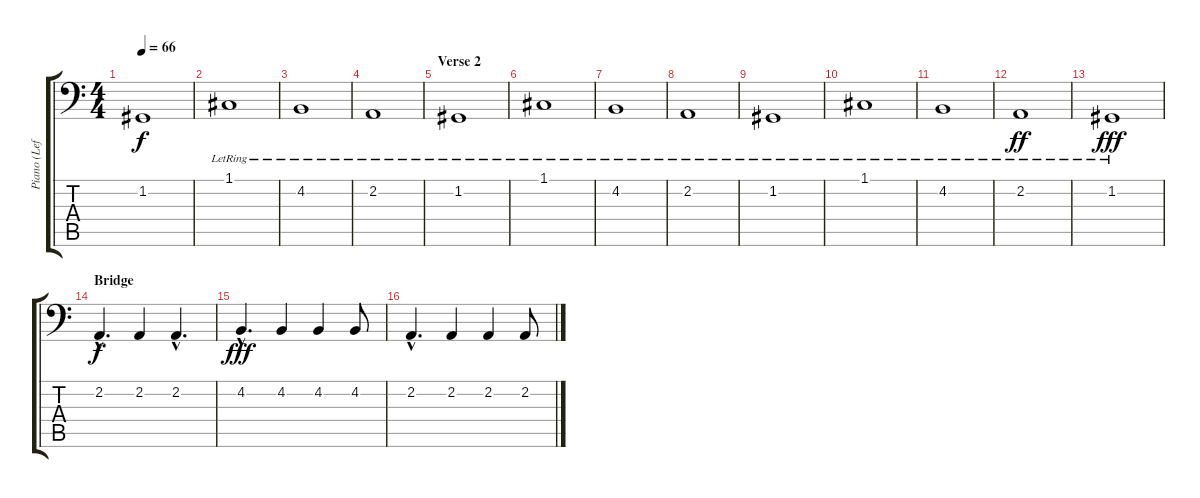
\track ("Piano (Left Hand)" "Piano (Lef") {instrument acousticgrandpiano}
\staff {score tabs}
\tuning (C3 G2 D2 A1 E1 B0) {hide}
\ts (4 4)
\tempo 66
\clef f4
\ks c
1.2{t}.1{dy f} |
1.1{lr}.1 |
4.2{lr}.1 |
2.2{lr}.1 |
\section ("" "Verse 2")
1.2{lr}.1 |
1.1{lr}.1 |
4.2{lr}.1 |
2.2{lr}.1 |
1.2{lr}.1 |
1.1{lr}.1 |
4.2{lr}.1 |
2.2{lr}.1{dy ff} |
1.2{lr}.1{dy fff} |
\section ("" "Bridge")
2.2{hac}.4{d dy f} 2.2.4 2.2{hac}.4{d} |
4.2{hac}.4{d dy fff} 4.2.4 4.2.4 4.2.8 |
2.2{hac}.4{d} 2.2.4 2.2.4 2.2.8
